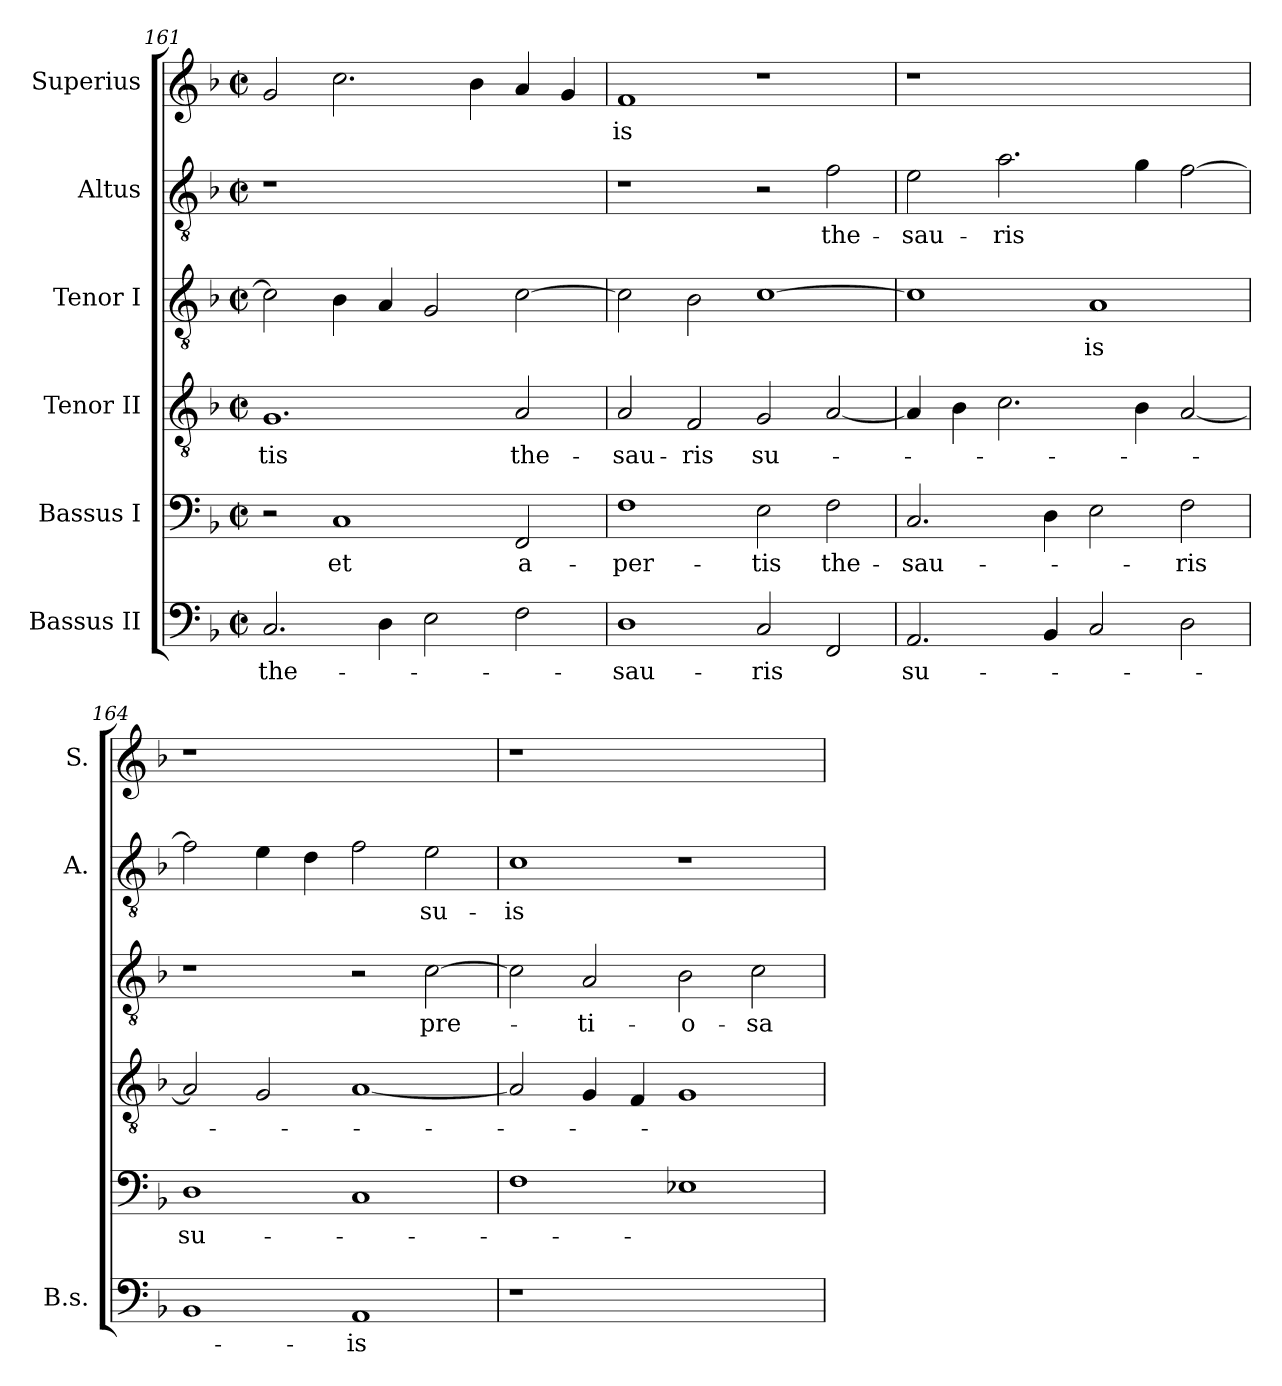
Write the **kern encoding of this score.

**kern	**text	**kern	**text	**kern	**text	**kern	**text	**kern	**text	**kern	**text
*part6	*part6	*part5	*part5	*part4	*part4	*part3	*part3	*part2	*part2	*part1	*part1
*staff6	*staff6	*staff5	*staff5	*staff4	*staff4	*staff3	*staff3	*staff2	*staff2	*staff1	*staff1
*I"Bassus II	*	*I"Bassus I	*	*I"Tenor II	*	*I"Tenor I	*	*I"Altus	*	*I"Superius	*
*I'B.s.	*	*	*	*	*	*	*	*I'A.	*	*I'S.	*
*clefF4	*	*clefF4	*	*clefGv2	*	*clefGv2	*	*clefGv2	*	*clefG2	*
*	*	*	*	*ITrd7c12	*	*ITrd7c12	*	*ITrd7c12	*	*	*
*k[b-]	*	*k[b-]	*	*k[b-]	*	*k[b-]	*	*k[b-]	*	*k[b-]	*
*F:	*	*F:	*	*F:	*	*F:	*	*F:	*	*F:	*
*M2/2	*	*M2/2	*	*M2/2	*	*M2/2	*	*M2/2	*	*M2/2	*
*met(c|)	*	*met(c|)	*	*met(c|)	*	*met(c|)	*	*met(c|)	*	*met(c|)	*
=161	=161	=161	=161	=161	=161	=161	=161	=161	=161	=161	=161
!	!LO:LY:b:color=#000000	!	!	!	!	!	!	!	!	!	!
!	!	!	!	!	!LO:LY:b:color=#000000	!	!	!LO:N:vis=1	!	!	!
2.Ci/	the-	2r	.	1.GGi	-tis	2Ci\]	.	1r	.	2gi/	.
!	!	!	!LO:LY:b:color=#000000	!	!	!	!	!	!	!	!
.	.	1Ci	et	.	.	4BB-i\	.	.	.	2.cci\	.
4Di\	.	.	.	.	.	4AAi/	.	.	.	.	.
2Ei\	.	.	.	.	.	2GGi/	.	1ryy	.	.	.
.	.	.	.	.	.	.	.	.	.	4b-i\	.
!	!	!	!LO:LY:b:color=#000000	!	!	!	!	!	!	!	!
!	!	!	!	!	!LO:LY:b:color=#000000	!	!	!	!	!	!
2Fi\	.	2FFi/	a-	2AAi/	the-	[>2Ci\	.	.	.	4ai/	.
.	.	.	.	.	.	.	.	.	.	4gi/	.
=162	=162	=162	=162	=162	=162	=162	=162	=162	=162	=162	=162
!	!LO:LY:b:color=#000000	!	!	!	!	!	!	!	!	!	!
!	!	!	!LO:LY:b:color=#000000	!	!	!	!	!	!	!	!
!	!	!	!	!	!LO:LY:b:color=#000000	!	!	!	!	!	!
!	!	!	!	!	!	!	!	!	!	!	!LO:LY:b:color=#000000
1Di	-sau-	1Fi	-per-	2AAi/	-sau-	2Ci\]	.	1r	.	1fi	-is
!	!	!	!	!	!LO:LY:b:color=#000000	!	!	!	!	!	!
.	.	.	.	2FFi/	-ris	2BB-i\	.	.	.	.	.
!	!LO:LY:b:color=#000000	!	!	!	!	!	!	!	!	!	!
!	!	!	!LO:LY:b:color=#000000	!	!	!	!	!	!	!	!
!	!	!	!	!	!LO:LY:b:color=#000000	!	!	!	!	!	!
2Ci/	-ris	2Ei\	-tis	2GGi/	su-	[>1Ci	.	2r	.	1r	.
!	!	!	!LO:LY:b:color=#000000	!	!	!	!	!	!	!	!
!	!	!	!	!	!	!	!	!	!LO:LY:b:color=#000000	!	!
2FFi/	.	2Fi\	the-	[<2AAi/	.	.	.	2Fi\	the-	.	.
=163	=163	=163	=163	=163	=163	=163	=163	=163	=163	=163	=163
!	!LO:LY:b:color=#000000	!	!	!	!	!	!	!	!	!	!
!	!	!	!LO:LY:b:color=#000000	!	!	!	!	!	!	!	!
!	!	!	!	!	!	!	!	!	!LO:LY:b:color=#000000	!LO:N:vis=1	!
2.AAi/	su-	2.Ci/	-sau-	4AAi/]	.	1Ci]	.	2Ei\	-sau-	1r	.
.	.	.	.	4BB-i\	.	.	.	.	.	.	.
!	!	!	!	!	!	!	!	!	!LO:LY:b:color=#000000	!	!
.	.	.	.	2.Ci\	.	.	.	2.Ai\	-ris	.	.
4BB-i/	.	4Di\	.	.	.	.	.	.	.	.	.
!	!	!	!	!	!	!	!LO:LY:b:color=#000000	!	!	!	!
2Ci/	.	2Ei\	.	.	.	1AAi	-is	.	.	1ryy	.
.	.	.	.	4BB-i\	.	.	.	4Gi\	.	.	.
!	!	!	!LO:LY:b:color=#000000	!	!	!	!	!	!	!	!
2Di\	.	2Fi\	-ris	[<2AAi/	.	.	.	[>2Fi\	.	.	.
!!LO:LB:g=z
=164	=164	=164	=164	=164	=164	=164	=164	=164	=164	=164	=164
!	!	!	!LO:LY:b:color=#000000	!	!	!	!	!	!	!LO:N:vis=1	!
1BB-i	.	1Di	su-	2AAi/]	.	1r	.	2Fi\]	.	1r	.
.	.	.	.	2GGi/	.	.	.	4Ei\	.	.	.
.	.	.	.	.	.	.	.	4Di\	.	.	.
!	!LO:LY:b:color=#000000	!	!	!	!	!	!	!	!	!	!
1AAi	-is	1Ci	.	[<1AAi	.	2r	.	2Fi\	.	1ryy	.
!	!	!	!	!	!	!	!LO:LY:b:color=#000000	!	!	!	!
!	!	!	!	!	!	!	!	!	!LO:LY:b:color=#000000	!	!
.	.	.	.	.	.	[>2Ci\	pre-	2Ei\	su-	.	.
=165	=165	=165	=165	=165	=165	=165	=165	=165	=165	=165	=165
!LO:N:vis=1	!	!	!	!	!	!	!	!	!	!	!
!	!	!	!	!	!	!	!	!	!LO:LY:b:color=#000000	!LO:N:vis=1	!
1r	.	1Fi	.	2AAi/]	.	2Ci\]	.	1Ci	-is	1r	.
!	!	!	!	!	!	!	!LO:LY:b:color=#000000	!	!	!	!
.	.	.	.	4GGi/	.	2AAi/	-ti-	.	.	.	.
.	.	.	.	4FFi/	.	.	.	.	.	.	.
!	!	!	!	!	!	!	!LO:LY:b:color=#000000	!	!	!	!
1ryy	.	1E-Xi	.	1GGi	.	2BB-i\	-o-	1r	.	1ryy	.
!	!	!	!	!	!	!	!LO:LY:b:color=#000000	!	!	!	!
.	.	.	.	.	.	2Ci\	-sa	.	.	.	.
=	=	=	=	=	=	=	=	=	=	=	=
*-	*-	*-	*-	*-	*-	*-	*-	*-	*-	*-	*-
